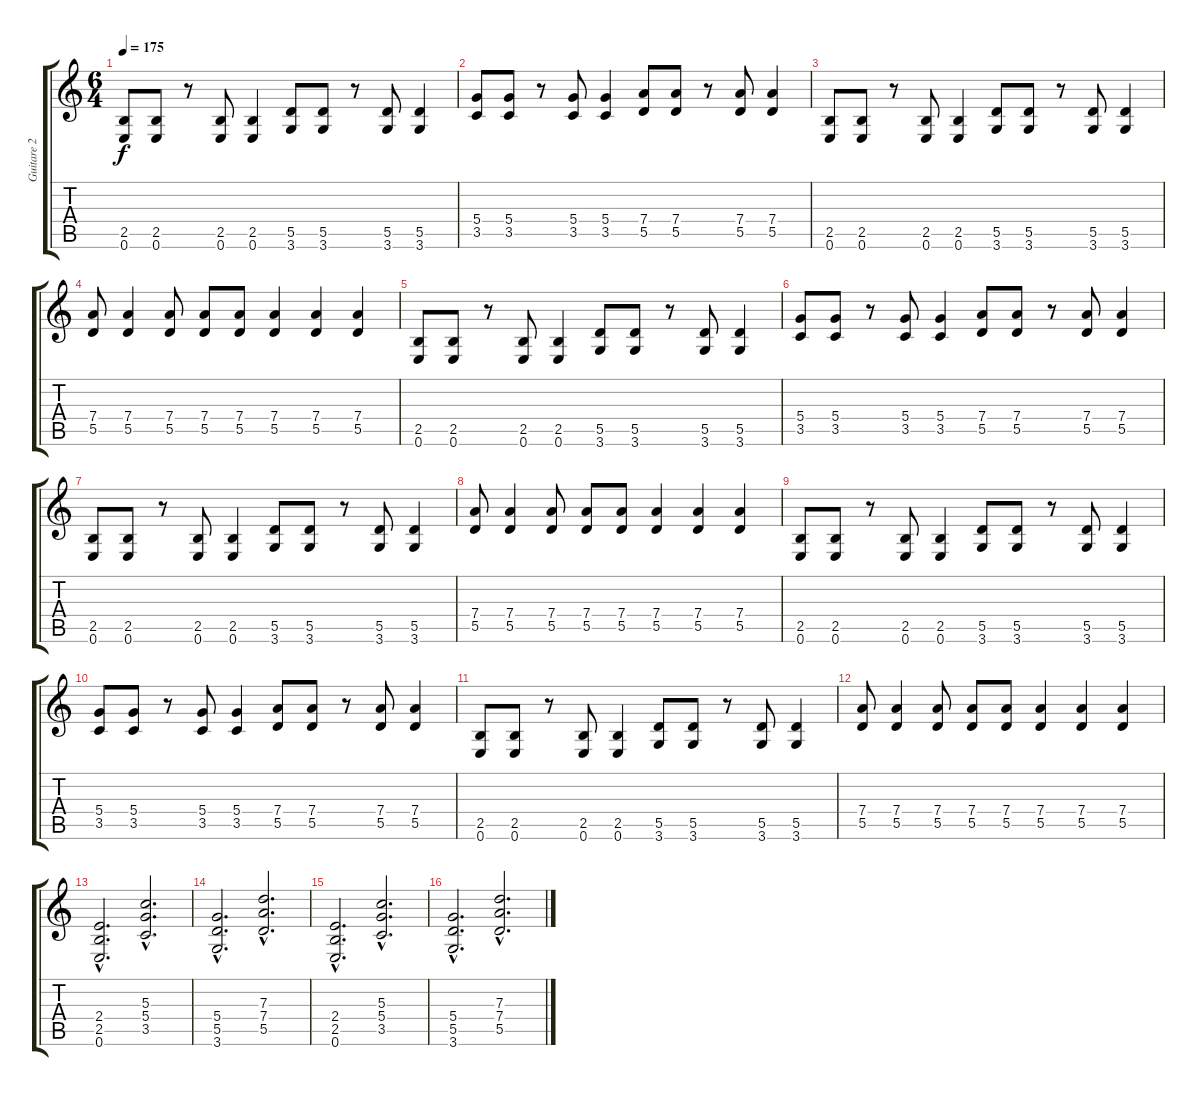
\track ("Guitare 2" "Guitare 2") {instrument distortionguitar}
\staff {score tabs}
\tuning (E4 B3 G3 D3 A2 E2) {hide}
\ts (6 4)
\tempo 175
\clef g2
\ks c
(2.5 0.6).8{dy f} (2.5 0.6).8 r.8 (2.5 0.6).8 (2.5 0.6).4 (5.5 3.6).8 (5.5 3.6).8 r.8 (5.5 3.6).8 (5.5 3.6).4 |
(5.4 3.5).8 (5.4 3.5).8 r.8 (5.4 3.5).8 (5.4 3.5).4 (7.4 5.5).8 (7.4 5.5).8 r.8 (7.4 5.5).8 (7.4 5.5).4 |
(2.5 0.6).8 (2.5 0.6).8 r.8 (2.5 0.6).8 (2.5 0.6).4 (5.5 3.6).8 (5.5 3.6).8 r.8 (5.5 3.6).8 (5.5 3.6).4 |
(7.4 5.5).8 (7.4 5.5).4 (7.4 5.5).8 (7.4 5.5).8 (7.4 5.5).8 (7.4 5.5).4 (7.4 5.5).4 (7.4 5.5).4 |
(2.5 0.6).8 (2.5 0.6).8 r.8 (2.5 0.6).8 (2.5 0.6).4 (5.5 3.6).8 (5.5 3.6).8 r.8 (5.5 3.6).8 (5.5 3.6).4 |
(5.4 3.5).8 (5.4 3.5).8 r.8 (5.4 3.5).8 (5.4 3.5).4 (7.4 5.5).8 (7.4 5.5).8 r.8 (7.4 5.5).8 (7.4 5.5).4 |
(2.5 0.6).8 (2.5 0.6).8 r.8 (2.5 0.6).8 (2.5 0.6).4 (5.5 3.6).8 (5.5 3.6).8 r.8 (5.5 3.6).8 (5.5 3.6).4 |
(7.4 5.5).8 (7.4 5.5).4 (7.4 5.5).8 (7.4 5.5).8 (7.4 5.5).8 (7.4 5.5).4 (7.4 5.5).4 (7.4 5.5).4 |
(2.5 0.6).8 (2.5 0.6).8 r.8 (2.5 0.6).8 (2.5 0.6).4 (5.5 3.6).8 (5.5 3.6).8 r.8 (5.5 3.6).8 (5.5 3.6).4 |
(5.4 3.5).8 (5.4 3.5).8 r.8 (5.4 3.5).8 (5.4 3.5).4 (7.4 5.5).8 (7.4 5.5).8 r.8 (7.4 5.5).8 (7.4 5.5).4 |
(2.5 0.6).8 (2.5 0.6).8 r.8 (2.5 0.6).8 (2.5 0.6).4 (5.5 3.6).8 (5.5 3.6).8 r.8 (5.5 3.6).8 (5.5 3.6).4 |
(7.4 5.5).8 (7.4 5.5).4 (7.4 5.5).8 (7.4 5.5).8 (7.4 5.5).8 (7.4 5.5).4 (7.4 5.5).4 (7.4 5.5).4 |
(2.4{hac} 2.5{hac} 0.6{hac}).2{d} (5.3{hac} 5.4{hac} 3.5{hac}).2{d} |
(5.4{hac} 5.5{hac} 3.6{hac}).2{d} (7.3{hac} 7.4{hac} 5.5{hac}).2{d} |
(2.4{hac} 2.5{hac} 0.6{hac}).2{d} (5.3{hac} 5.4{hac} 3.5{hac}).2{d} |
(5.4{hac} 5.5{hac} 3.6{hac}).2{d} (7.3{hac} 7.4{hac} 5.5{hac}).2{d}
